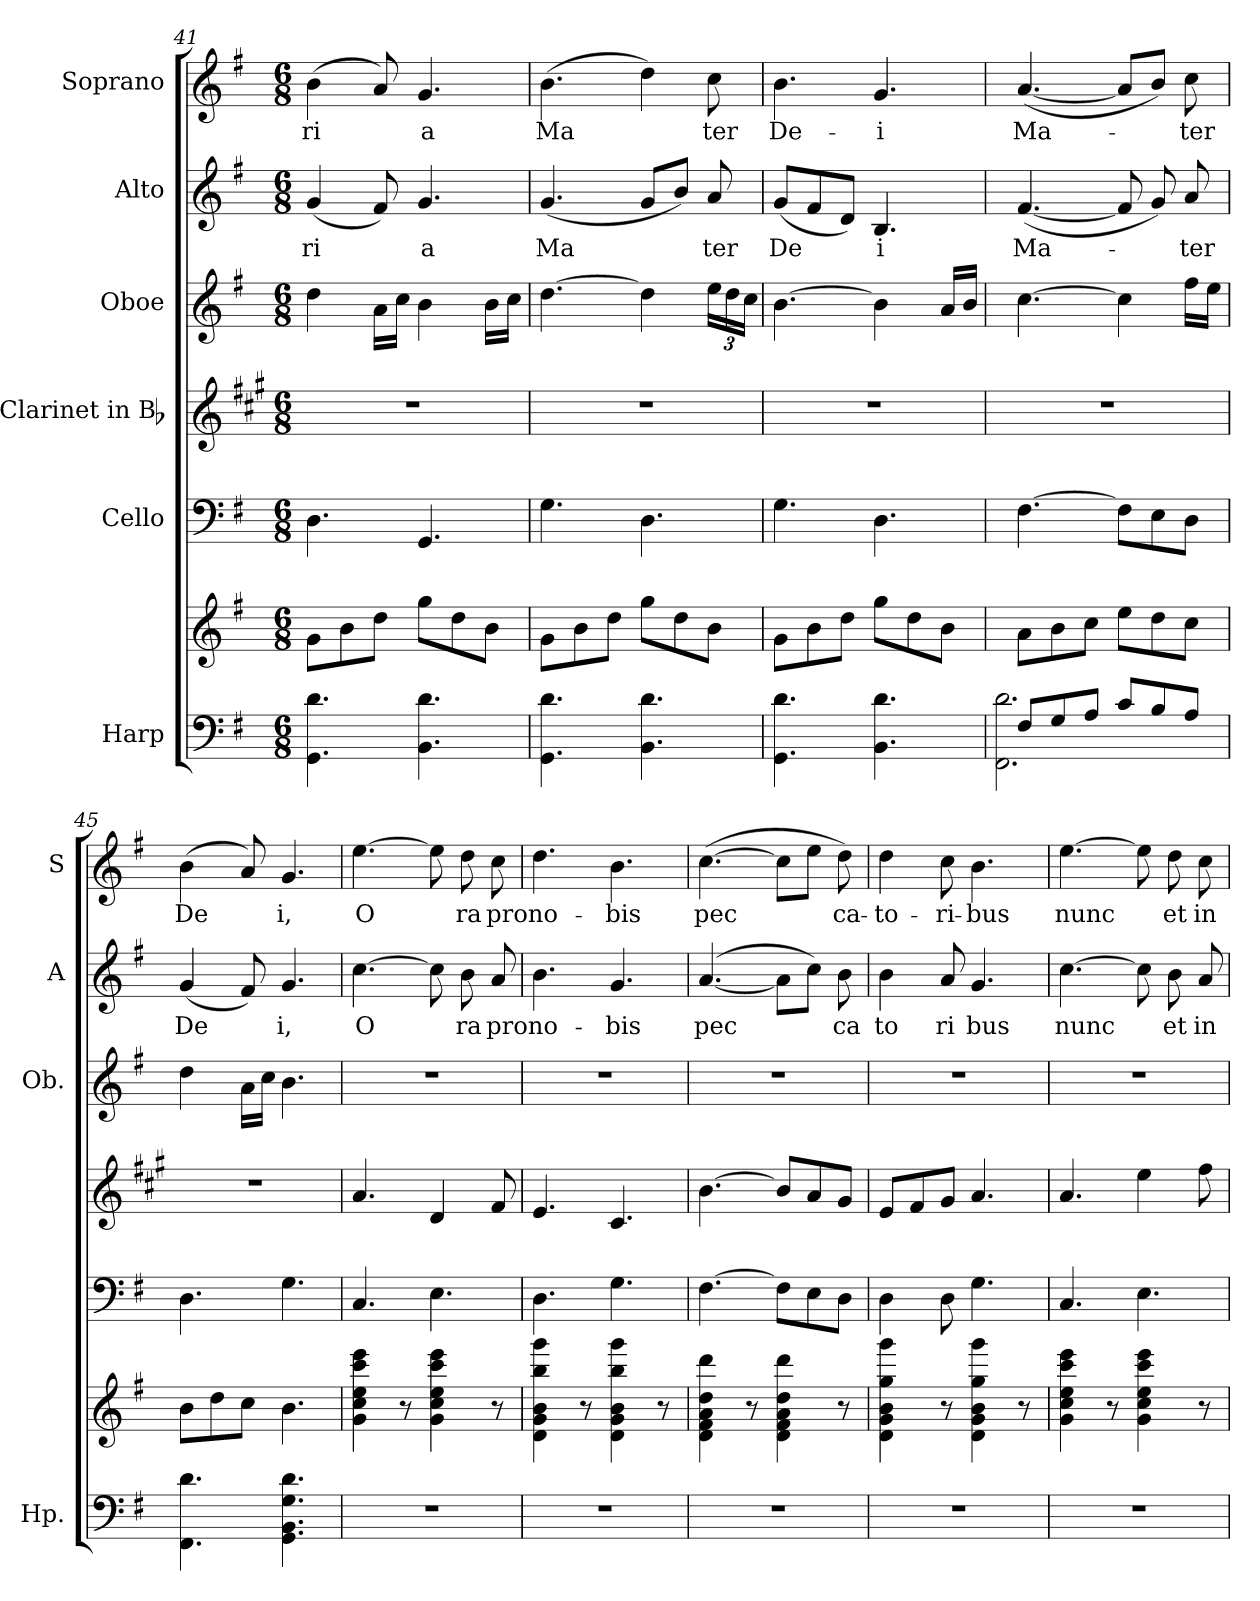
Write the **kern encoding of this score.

**kern	**kern	**kern	**kern	**kern	**kern	**text	**kern	**text
*part6	*part6	*part5	*part4	*part3	*part2	*part2	*part1	*part1
*staff7	*staff6	*staff5	*staff4	*staff3	*staff2	*staff2	*staff1	*staff1
*I"Harp	*	*I"Cello	*I"Clarinet in Bb	*I"Oboe	*I"Alto	*	*I"Soprano	*
*I'Hp.	*	*	*	*I'Ob.	*I'A	*	*I'S	*
*clefF4	*clefG2	*clefF4	*clefG2	*clefG2	*clefG2	*	*clefG2	*
*	*	*	*ITrd1c2	*	*	*	*	*
*k[f#]	*k[f#]	*k[f#]	*k[f#]	*k[f#]	*k[f#]	*	*k[f#]	*
*G:	*G:	*G:	*G:	*G:	*G:	*	*G:	*
*M6/8	*M6/8	*M6/8	*M6/8	*M6/8	*M6/8	*	*M6/8	*
=41	=41	=41	=41	=41	=41	=41	=41	=41
!	!	!	!	!	!	!LO:LY:b	!	!LO:LY:b
4.GG\ 4.d\	8g\L	4.D\	2.r	4dd\	(<4g/	ri	(>4b\	-ri
.	8b\	.	.	.	.	.	.	.
.	8dd\J	.	.	16a\LL	8f#/)	.	8a/)	.
.	.	.	.	16cc\JJ	.	.	.	.
!	!	!	!	!	!	!LO:LY:b	!	!LO:LY:b
4.BB\ 4.d\	8gg\L	4.GG/	.	4b\	4.g/	a	4.g/	a
.	8dd\	.	.	.	.	.	.	.
.	8b\J	.	.	16b\LL	.	.	.	.
.	.	.	.	16cc\JJ	.	.	.	.
=42	=42	=42	=42	=42	=42	=42	=42	=42
!	!	!	!	!	!	!LO:LY:b	!	!LO:LY:b
4.GG\ 4.d\	8g\L	4.G\	2.r	[4.dd\	(<4.g/	Ma	(>4.b\	Ma
.	8b\	.	.	.	.	.	.	.
.	8dd\J	.	.	.	.	.	.	.
4.BB\ 4.d\	8gg\L	4.D\	.	4dd\]	8g/L	.	4dd\)	.
.	8dd\	.	.	.	8b/J)	.	.	.
!	!	!	!	!	!	!LO:LY:b	!	!LO:LY:b
.	8b\J	.	.	24ee\LL	8a/	ter	8cc\	ter
.	.	.	.	24dd\	.	.	.	.
.	.	.	.	24cc\JJ	.	.	.	.
!!LO:PB:g=z
=43	=43	=43	=43	=43	=43	=43	=43	=43
!	!	!	!	!	!	!LO:LY:b	!	!LO:LY:b
4.GG\ 4.d\	8g\L	4.G\	2.r	[4.b\	(<8g/L	De	4.b\	De-
.	8b\	.	.	.	8f#/	.	.	.
.	8dd\J	.	.	.	8d/J)	.	.	.
!	!	!	!	!	!	!LO:LY:b	!	!LO:LY:b
4.BB\ 4.d\	8gg\L	4.D\	.	4b\]	4.B/	i	4.g/	-i
.	8dd\	.	.	.	.	.	.	.
.	8b\J	.	.	16a/LL	.	.	.	.
.	.	.	.	16b/JJ	.	.	.	.
=44	=44	=44	=44	=44	=44	=44	=44	=44
*^	*	*	*	*	*	*	*	*
!	!	!	!	!	!	!	!LO:LY:b	!	!LO:LY:b
8F#/L	2.FF#\ 2.d\	8a\L	[4.F#\	2.r	[4.cc\	(<[4.f#/	Ma-	(<[4.a/	Ma-
8G/	.	8b\	.	.	.	.	.	.	.
8A/J	.	8cc\J	.	.	.	.	.	.	.
8c/L	.	8ee\L	8F#\L]	.	4cc\]	8f#/]	.	8a/L]	.
8B/	.	8dd\	8E\	.	.	8g/)	.	8b/J)	.
!	!	!	!	!	!	!	!LO:LY:b	!	!LO:LY:b
8A/J	.	8cc\J	8D\J	.	16ff#\LL	8a/	-ter	8cc\	-ter
.	.	.	.	.	16ee\JJ	.	.	.	.
*v	*v	*	*	*	*	*	*	*	*
=45	=45	=45	=45	=45	=45	=45	=45	=45
!	!	!	!	!	!	!LO:LY:b	!	!LO:LY:b
4.FF#\ 4.d\	8b\L	4.D\	2.r	4dd\	(<4g/	De	(>4b\	De
.	8dd\	.	.	.	.	.	.	.
.	8cc\J	.	.	16a\LL	8f#/)	.	8a/)	.
.	.	.	.	16cc\JJ	.	.	.	.
!	!	!	!	!	!	!LO:LY:b	!	!LO:LY:b
4.GG\ 4.BB\ 4.G\ 4.d\	4.b\	4.G\	.	4.b\	4.g/	i,	4.g/	i,
=46	=46	=46	=46	=46	=46	=46	=46	=46
!	!	!	!	!	!	!LO:LY:b	!	!LO:LY:b
2.r	4g\ 4cc\ 4ee\ 4ccc\ 4eee\	4.C/	4.g/	2.r	[4.cc\	O	[4.ee\	O
.	8r	.	.	.	.	.	.	.
.	4g\ 4cc\ 4ee\ 4ccc\ 4eee\	4.E\	4c/	.	8cc\]	.	8ee\]	.
!	!	!	!	!	!	!LO:LY:b	!	!LO:LY:b
.	.	.	.	.	8b\	ra	8dd\	ra
!	!	!	!	!	!	!LO:LY:b	!	!LO:LY:b
.	8r	.	8e/	.	8a/	pro	8cc\	pro
=47	=47	=47	=47	=47	=47	=47	=47	=47
!	!	!	!	!	!	!LO:LY:b	!	!LO:LY:b
2.r	4d\ 4g\ 4b\ 4bb\ 4ggg\	4.D\	4.d/	2.r	4.b\	no-	4.dd\	no-
.	8r	.	.	.	.	.	.	.
!	!	!	!	!	!	!LO:LY:b	!	!LO:LY:b
.	4d\ 4g\ 4b\ 4bb\ 4ggg\	4.G\	4.B/	.	4.g/	-bis	4.b\	-bis
.	8r	.	.	.	.	.	.	.
=48	=48	=48	=48	=48	=48	=48	=48	=48
!	!	!	!	!	!	!LO:LY:b	!	!LO:LY:b
2.r	4d\ 4f#\ 4a\ 4dd\ 4ddd\	[4.F#\	[4.a\	2.r	(>[4.a/	pec	(>[4.cc\	pec
.	8r	.	.	.	.	.	.	.
.	4d\ 4f#\ 4a\ 4dd\ 4ddd\	8F#\L]	8a/L]	.	8a\L]	.	8cc\L]	.
.	.	8E\	8g/	.	8cc\J)	.	8ee\J	.
!	!	!	!	!	!	!LO:LY:b	!	!LO:LY:b
.	8r	8D\J	8f#/J	.	8b\	ca	8dd\)	ca-
=49	=49	=49	=49	=49	=49	=49	=49	=49
!	!	!	!	!	!	!LO:LY:b	!	!LO:LY:b
2.r	4d\ 4g\ 4b\ 4gg\ 4ggg\	4D\	8d/L	2.r	4b\	to	4dd\	-to-
.	.	.	8e/	.	.	.	.	.
!	!	!	!	!	!	!LO:LY:b	!	!LO:LY:b
.	8r	8D\	8f#/J	.	8a/	ri	8cc\	-ri-
!	!	!	!	!	!	!LO:LY:b	!	!LO:LY:b
.	4d\ 4g\ 4b\ 4gg\ 4ggg\	4.G\	4.g/	.	4.g/	bus	4.b\	-bus
.	8r	.	.	.	.	.	.	.
=50	=50	=50	=50	=50	=50	=50	=50	=50
!	!	!	!	!	!	!LO:LY:b	!	!LO:LY:b
2.r	4g\ 4cc\ 4ee\ 4ccc\ 4eee\	4.C/	4.g/	2.r	[4.cc\	nunc	[4.ee\	nunc
.	8r	.	.	.	.	.	.	.
.	4g\ 4cc\ 4ee\ 4ccc\ 4eee\	4.E\	4dd\	.	8cc\]	.	8ee\]	.
!	!	!	!	!	!	!LO:LY:b	!	!LO:LY:b
.	.	.	.	.	8b\	et	8dd\	et
!	!	!	!	!	!	!LO:LY:b	!	!LO:LY:b
.	8r	.	8ee\	.	8a/	in	8cc\	in
=	=	=	=	=	=	=	=	=
*-	*-	*-	*-	*-	*-	*-	*-	*-
